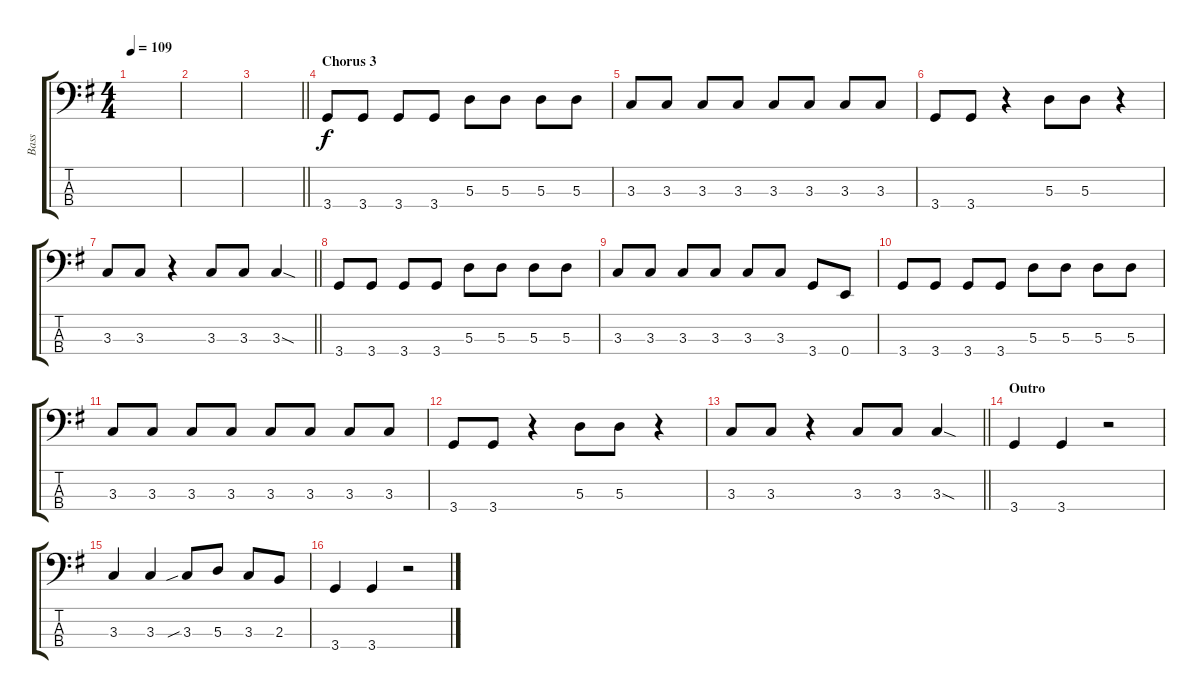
\track ("Bass" "Bass") {instrument electricbasspick}
\staff {score tabs}
\tuning (G2 D2 A1 E1) {hide}
\ts (4 4)
\tempo 109
\clef f4
\ks g
|
|
\barLineRight lightlight
|
\section ("" "Chorus 3")
3.4.8 3.4.8 3.4.8 3.4.8 5.3.8 5.3.8 5.3.8 5.3.8 |
3.3.8 3.3.8 3.3.8 3.3.8 3.3.8 3.3.8 3.3.8 3.3.8 |
3.4.8 3.4.8 r.4 5.3.8 5.3.8 r.4 |
\barLineRight lightlight
3.3.8 3.3.8 r.4 3.3.8 3.3.8 3.3{sod}.4 |
3.4.8 3.4.8 3.4.8 3.4.8 5.3.8 5.3.8 5.3.8 5.3.8 |
3.3.8 3.3.8 3.3.8 3.3.8 3.3.8 3.3.8 3.4.8 0.4.8 |
3.4.8 3.4.8 3.4.8 3.4.8 5.3.8 5.3.8 5.3.8 5.3.8 |
3.3.8 3.3.8 3.3.8 3.3.8 3.3.8 3.3.8 3.3.8 3.3.8 |
3.4.8 3.4.8 r.4 5.3.8 5.3.8 r.4 |
\barLineRight lightlight
3.3.8 3.3.8 r.4 3.3.8 3.3.8 3.3{sod}.4 |
\section ("" "Outro")
3.4.4 3.4.4 r.2 |
3.3.4 3.3.4 3.3{sib}.8 5.3.8 3.3.8 2.3.8 |
3.4.4 3.4.4 r.2
